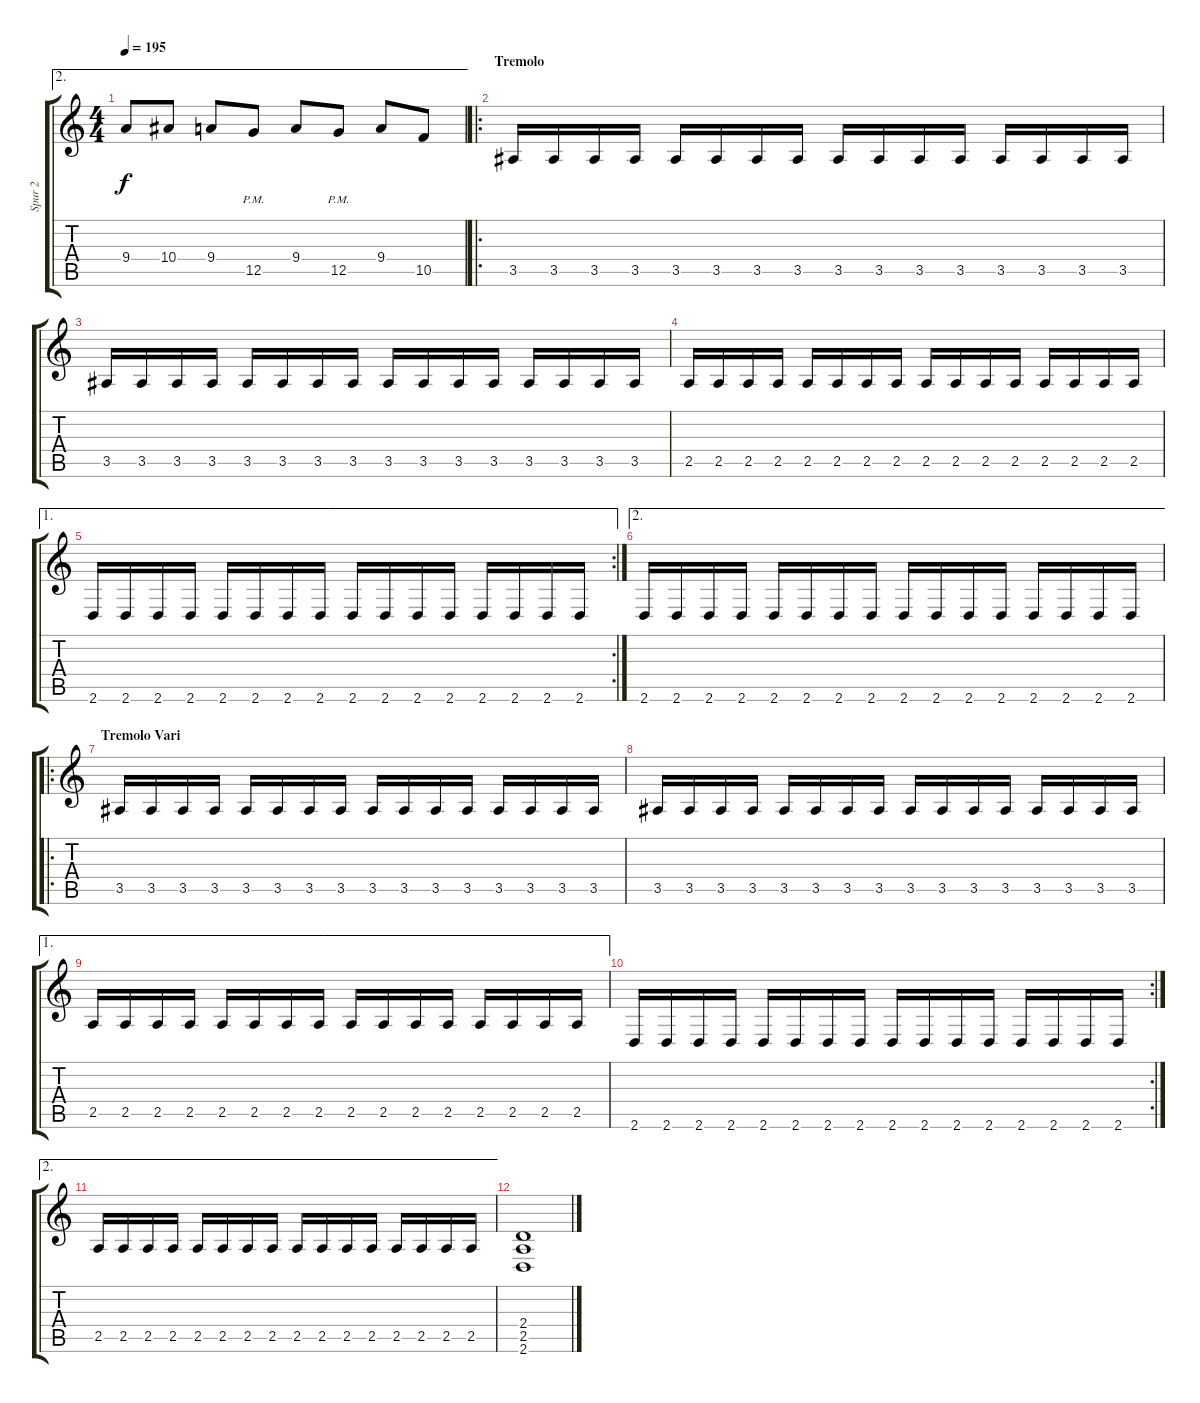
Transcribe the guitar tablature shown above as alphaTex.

\track ("Spur 2" "Spur 2") {instrument distortionguitar}
\staff {score tabs}
\tuning (D4 A3 F3 C3 G2 C2) {hide}
\ae 2
\ts (4 4)
\tempo 195
\clef g2
\ks c
9.4.8{dy f} 10.4.8 9.4.8 12.5{pm}.8 9.4.8 12.5{pm}.8 9.4.8 10.5.8 |
\ro
\section ("" "Tremolo")
3.5.16{volume 13 instrument distortionguitar} 3.5.16 3.5.16 3.5.16 3.5.16 3.5.16 3.5.16 3.5.16 3.5.16 3.5.16 3.5.16 3.5.16 3.5.16 3.5.16 3.5.16 3.5.16 |
3.5.16 3.5.16 3.5.16 3.5.16 3.5.16 3.5.16 3.5.16 3.5.16 3.5.16 3.5.16 3.5.16 3.5.16 3.5.16 3.5.16 3.5.16 3.5.16 |
2.5.16 2.5.16 2.5.16 2.5.16 2.5.16 2.5.16 2.5.16 2.5.16 2.5.16 2.5.16 2.5.16 2.5.16 2.5.16 2.5.16 2.5.16 2.5.16 |
\ae 1
\rc 2
2.6.16 2.6.16 2.6.16 2.6.16 2.6.16 2.6.16 2.6.16 2.6.16 2.6.16 2.6.16 2.6.16 2.6.16 2.6.16 2.6.16 2.6.16 2.6.16 |
\ae 2
2.6.16 2.6.16 2.6.16 2.6.16 2.6.16 2.6.16 2.6.16 2.6.16 2.6.16 2.6.16 2.6.16 2.6.16 2.6.16 2.6.16 2.6.16 2.6.16 |
\ro
\section ("" "Tremolo Vari")
3.5.16 3.5.16 3.5.16 3.5.16 3.5.16 3.5.16 3.5.16 3.5.16 3.5.16 3.5.16 3.5.16 3.5.16 3.5.16 3.5.16 3.5.16 3.5.16 |
3.5.16 3.5.16 3.5.16 3.5.16 3.5.16 3.5.16 3.5.16 3.5.16 3.5.16 3.5.16 3.5.16 3.5.16 3.5.16 3.5.16 3.5.16 3.5.16 |
\ae 1
2.5.16 2.5.16 2.5.16 2.5.16 2.5.16 2.5.16 2.5.16 2.5.16 2.5.16 2.5.16 2.5.16 2.5.16 2.5.16 2.5.16 2.5.16 2.5.16 |
\rc 2
2.6.16 2.6.16 2.6.16 2.6.16 2.6.16 2.6.16 2.6.16 2.6.16 2.6.16 2.6.16 2.6.16 2.6.16 2.6.16 2.6.16 2.6.16 2.6.16 |
\ae 2
2.5.16 2.5.16 2.5.16 2.5.16 2.5.16 2.5.16 2.5.16 2.5.16 2.5.16 2.5.16 2.5.16 2.5.16 2.5.16 2.5.16 2.5.16 2.5.16 |
(2.4 2.5 2.6).1
